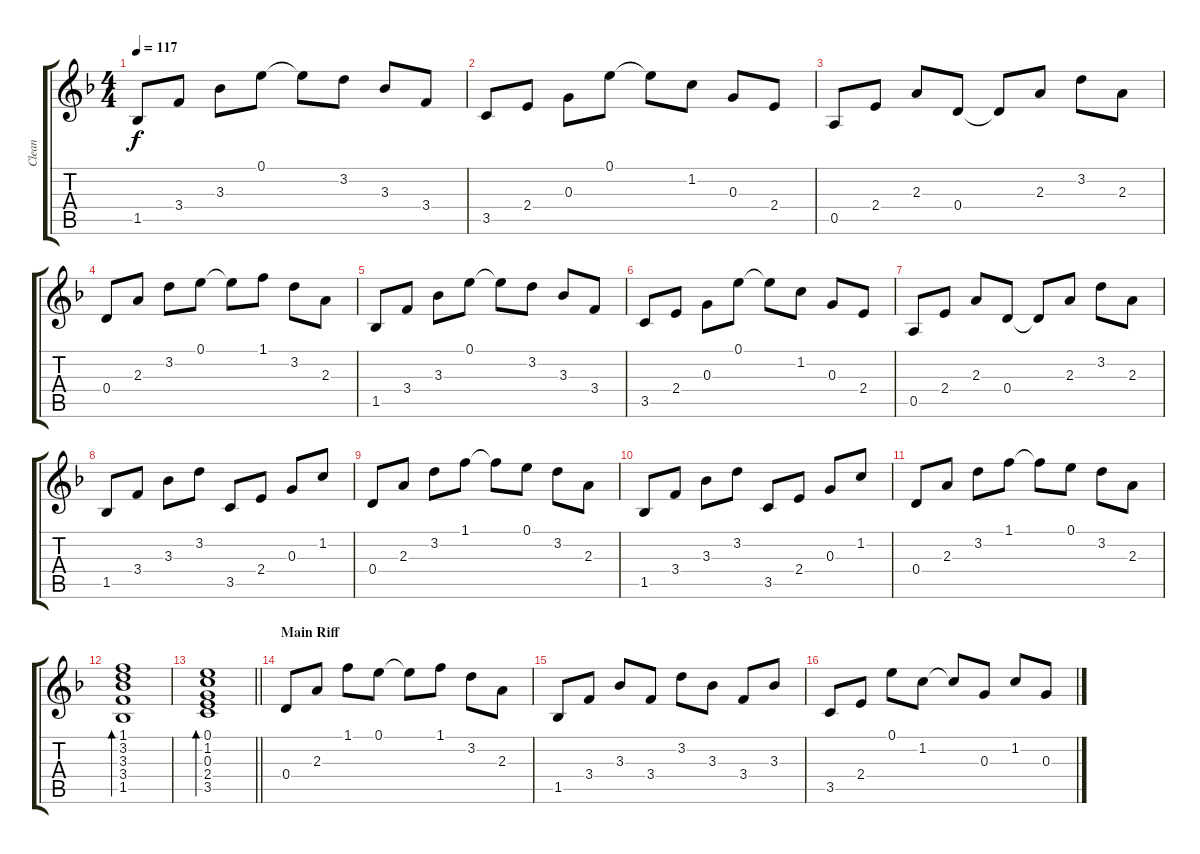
\track ("Clean" "Clean") {instrument acousticguitarsteel}
\staff {score tabs}
\tuning (E4 B3 G3 D3 A2 E2) {hide}
\ts (4 4)
\tempo 117
\clef g2
\ks dminor
1.5.8{dy f} 3.4.8 3.3.8 0.1.8 0.1{t}.8 3.2.8 3.3.8 3.4.8 |
3.5.8 2.4.8 0.3.8 0.1.8 0.1{t}.8 1.2.8 0.3.8 2.4.8 |
0.5.8 2.4.8 2.3.8 0.4.8 0.4{t}.8 2.3.8 3.2.8 2.3.8 |
0.4.8 2.3.8 3.2.8 0.1.8 0.1{t}.8 1.1.8 3.2.8 2.3.8 |
1.5.8 3.4.8 3.3.8 0.1.8 0.1{t}.8 3.2.8 3.3.8 3.4.8 |
3.5.8 2.4.8 0.3.8 0.1.8 0.1{t}.8 1.2.8 0.3.8 2.4.8 |
0.5.8 2.4.8 2.3.8 0.4.8 0.4{t}.8 2.3.8 3.2.8 2.3.8 |
1.5.8 3.4.8 3.3.8 3.2.8 3.5.8 2.4.8 0.3.8 1.2.8 |
0.4.8 2.3.8 3.2.8 1.1.8 1.1{t}.8 0.1.8 3.2.8 2.3.8 |
1.5.8 3.4.8 3.3.8 3.2.8 3.5.8 2.4.8 0.3.8 1.2.8 |
0.4.8 2.3.8 3.2.8 1.1.8 1.1{t}.8 0.1.8 3.2.8 2.3.8 |
(1.1 3.2 3.3 3.4 1.5).1{bd 120} |
\barLineRight lightlight
(0.1 1.2 0.3 2.4 3.5).1{bd 120} |
\section ("" "Main Riff")
0.4.8 2.3.8 1.1.8 0.1.8 0.1{t}.8 1.1.8 3.2.8 2.3.8 |
1.5.8 3.4.8 3.3.8 3.4.8 3.2.8 3.3.8 3.4.8 3.3.8 |
3.5.8 2.4.8 0.1.8 1.2.8 1.2{t}.8 0.3.8 1.2.8 0.3.8
